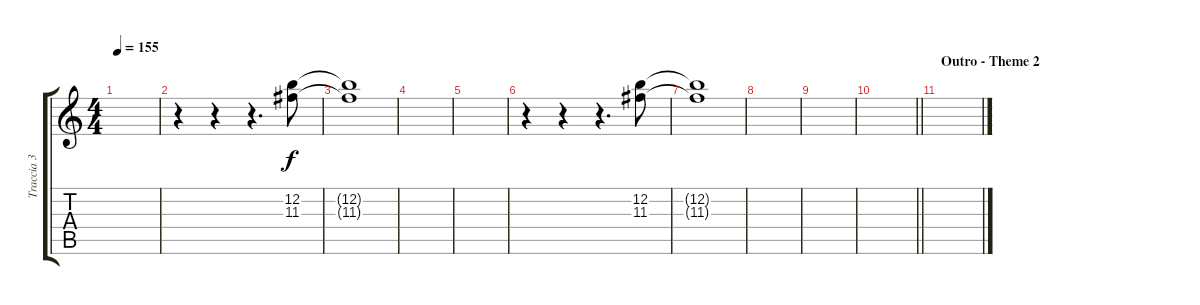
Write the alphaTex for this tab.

\track ("Traccia 3" "Traccia 3") {instrument distortionguitar}
\staff {score tabs}
\tuning (E4 B3 G3 D3 A2 E2) {hide}
\ts (4 4)
\tempo 155
\clef g2
\ks c
|
r.4 r.4 r.4{d} (12.2 11.3).8 |
(12.2{t} 11.3{t}).1 |
|
|
r.4 r.4 r.4{d} (12.2 11.3).8 |
(12.2{t} 11.3{t}).1 |
|
|
\barLineRight lightlight
|
\section ("" "Outro - Theme 2")
